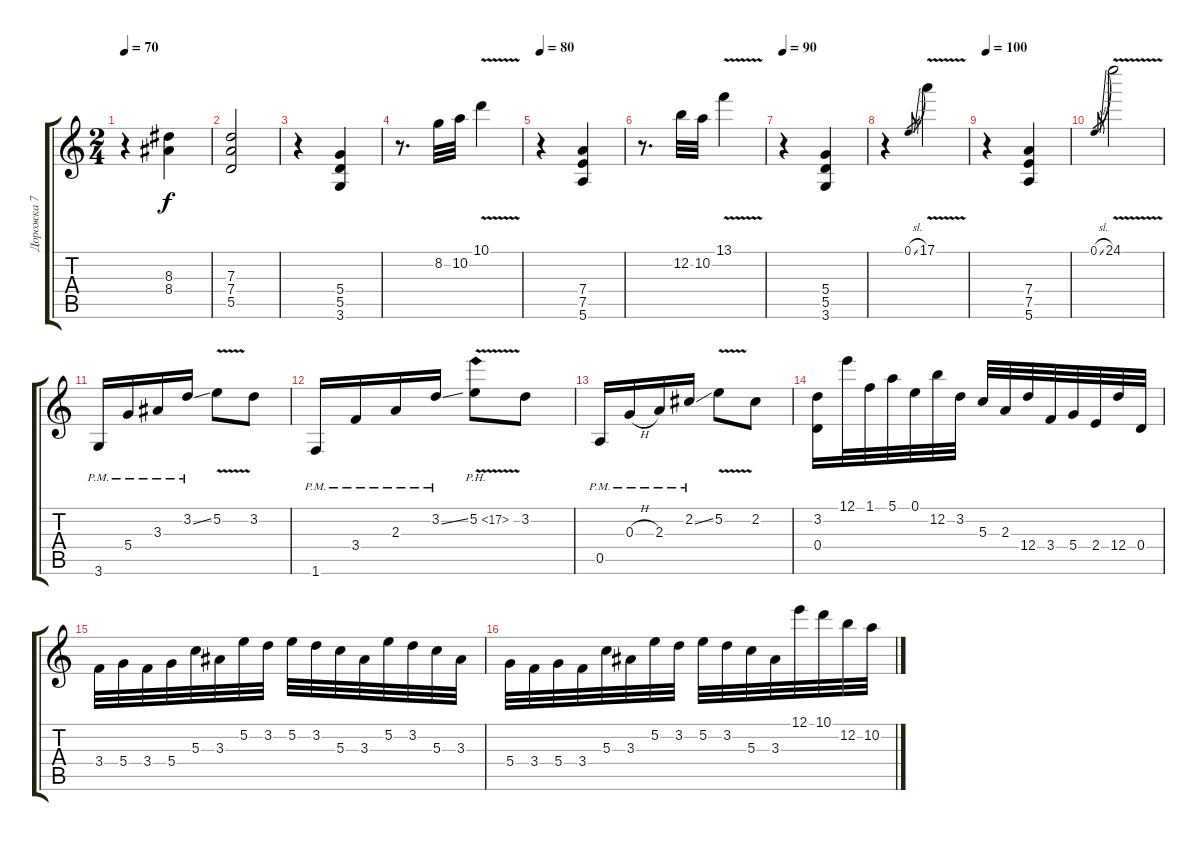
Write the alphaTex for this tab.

\track ("Дорожка 7" "Дорожка 7") {instrument distortionguitar}
\staff {score tabs}
\tuning (E4 B3 G3 D3 A2 E2) {hide}
\ts (2 4)
\tempo 70
\clef g2
\ks c
r.4{dy f} (8.3 8.4).4 |
(7.3 7.4 5.5).2 |
r.4 (5.4 5.5 3.6).4 |
r.8{d} 8.2.32 10.2.32 10.1{v}.4 |
\tempo 80
r.4 (7.4 7.5 5.6).4 |
r.8{d} 12.2.32 10.2.32 13.1{v}.4 |
\tempo 90
r.4 (5.4 5.5 3.6).4 |
r.4 0.1{sl}.8{gr} 17.1{v}.4 |
\tempo 100
r.4 (7.4 7.5 5.6).4 |
0.1{sl}.8{gr} 24.1{v}.2 |
3.6{pm}.16{volume 9} 5.4{pm}.16 3.3{pm}.16 3.2{ss pm}.16 5.2{v}.8 3.2.8 |
1.6{pm}.16 3.4{pm}.16 2.3{pm}.16 3.2{ss pm}.16 5.2{ph 12 v}.8 3.2.8 |
0.5{pm}.16 0.3{h pm}.16 2.3{pm}.16 2.2{ss pm}.16 5.2{v}.8 2.2.8 |
(3.2 0.4).16 12.1.32 1.1.32 5.1.32 0.1.32 12.2.32 3.2.32 5.3.32 2.3.32 12.4.32 3.4.32 5.4.32 2.4.32 12.4.32 0.4.32 |
3.4.32 5.4.32 3.4.32 5.4.32 5.3.32 3.3.32 5.2.32 3.2.32 5.2.32 3.2.32 5.3.32 3.3.32 5.2.32 3.2.32 5.3.32 3.3.32 |
5.4.32 3.4.32 5.4.32 3.4.32 5.3.32 3.3.32 5.2.32 3.2.32 5.2.32 3.2.32 5.3.32 3.3.32 12.1.32 10.1.32 12.2.32 10.2.32
